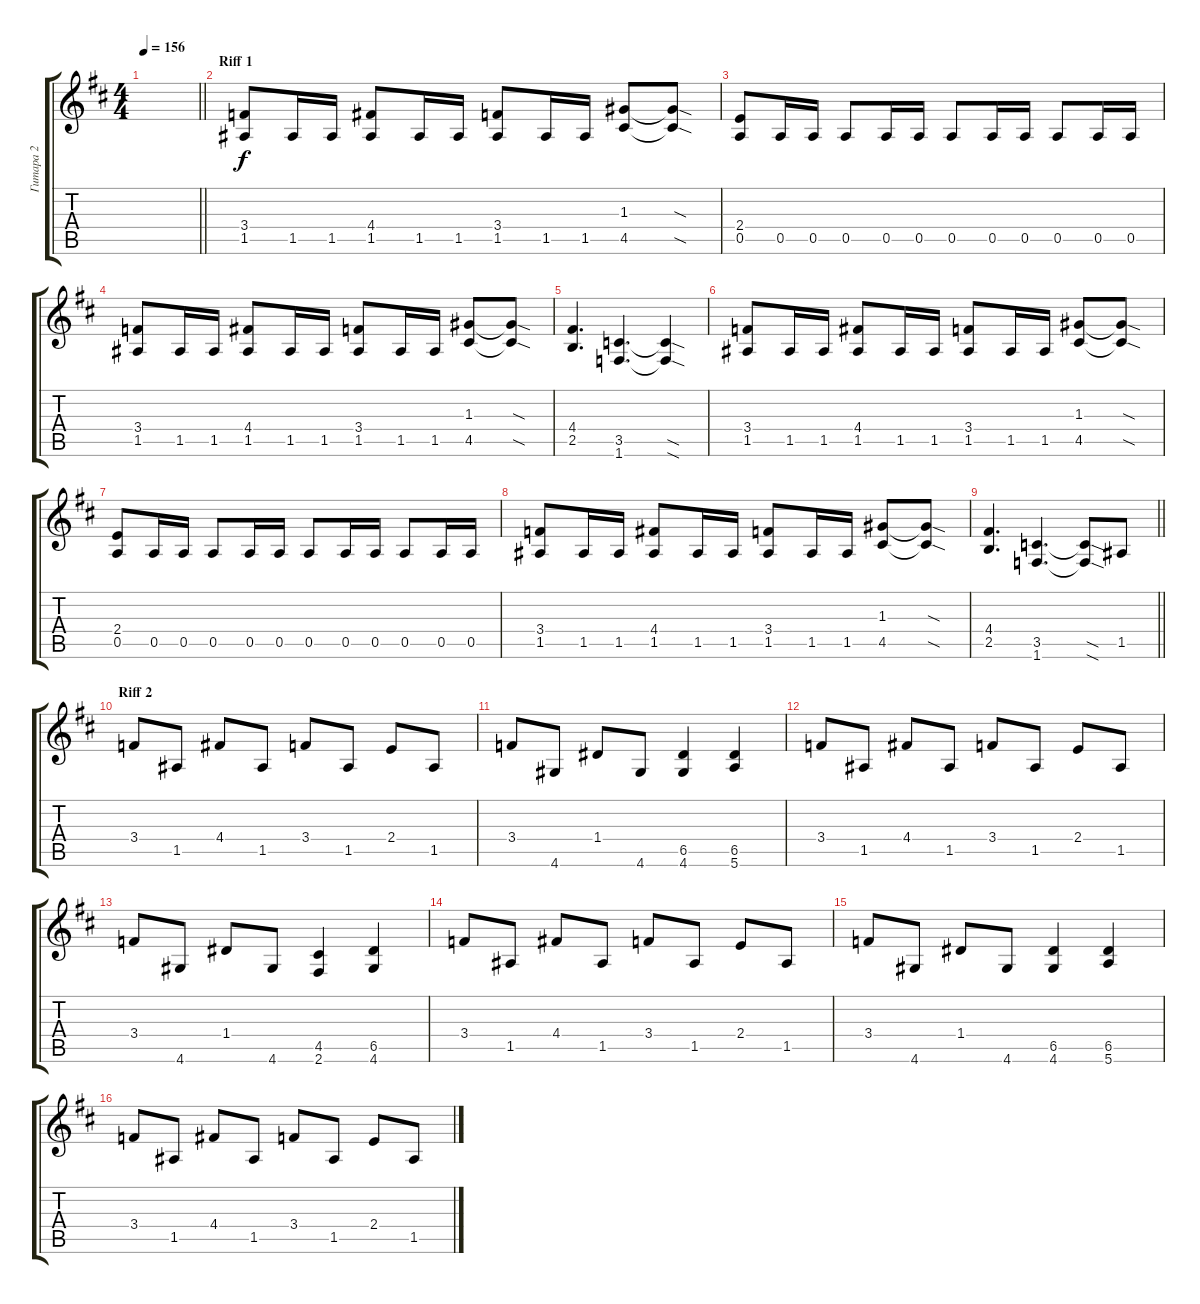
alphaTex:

\track ("Гитара 2" "Гитара 2") {instrument distortionguitar}
\staff {score tabs}
\tuning (E4 B3 G3 D3 A2 E2) {hide}
\ts (4 4)
\tempo 156
\clef g2
\barLineRight lightlight
\ks bminor
|
\section ("" "Riff 1")
(3.4 1.5).8 1.5.16 1.5.16 (4.4 1.5).8 1.5.16 1.5.16 (3.4 1.5).8 1.5.16 1.5.16 (1.3 4.5).8 (1.3{sod t} 4.5{sod t}).8 |
(2.4 0.5).8 0.5.16 0.5.16 0.5.8 0.5.16 0.5.16 0.5.8 0.5.16 0.5.16 0.5.8 0.5.16 0.5.16 |
(3.4 1.5).8 1.5.16 1.5.16 (4.4 1.5).8 1.5.16 1.5.16 (3.4 1.5).8 1.5.16 1.5.16 (1.3 4.5).8 (1.3{sod t} 4.5{sod t}).8 |
(4.4 2.5).4{d} (3.5 1.6).4{d} (3.5{sod t} 1.6{sod t}).4 |
(3.4 1.5).8 1.5.16 1.5.16 (4.4 1.5).8 1.5.16 1.5.16 (3.4 1.5).8 1.5.16 1.5.16 (1.3 4.5).8 (1.3{sod t} 4.5{sod t}).8 |
(2.4 0.5).8 0.5.16 0.5.16 0.5.8 0.5.16 0.5.16 0.5.8 0.5.16 0.5.16 0.5.8 0.5.16 0.5.16 |
(3.4 1.5).8 1.5.16 1.5.16 (4.4 1.5).8 1.5.16 1.5.16 (3.4 1.5).8 1.5.16 1.5.16 (1.3 4.5).8 (1.3{sod t} 4.5{sod t}).8 |
\barLineRight lightlight
(4.4 2.5).4{d} (3.5 1.6).4{d} (3.5{sod t} 1.6{sod t}).8 1.5.8 |
\section ("" "Riff 2")
3.4.8 1.5.8 4.4.8 1.5.8 3.4.8 1.5.8 2.4.8 1.5.8 |
3.4.8 4.6.8 1.4.8 4.6.8 (6.5 4.6).4 (6.5 5.6).4 |
3.4.8 1.5.8 4.4.8 1.5.8 3.4.8 1.5.8 2.4.8 1.5.8 |
3.4.8 4.6.8 1.4.8 4.6.8 (4.5 2.6).4 (6.5 4.6).4 |
3.4.8 1.5.8 4.4.8 1.5.8 3.4.8 1.5.8 2.4.8 1.5.8 |
3.4.8 4.6.8 1.4.8 4.6.8 (6.5 4.6).4 (6.5 5.6).4 |
3.4.8 1.5.8 4.4.8 1.5.8 3.4.8 1.5.8 2.4.8 1.5.8
